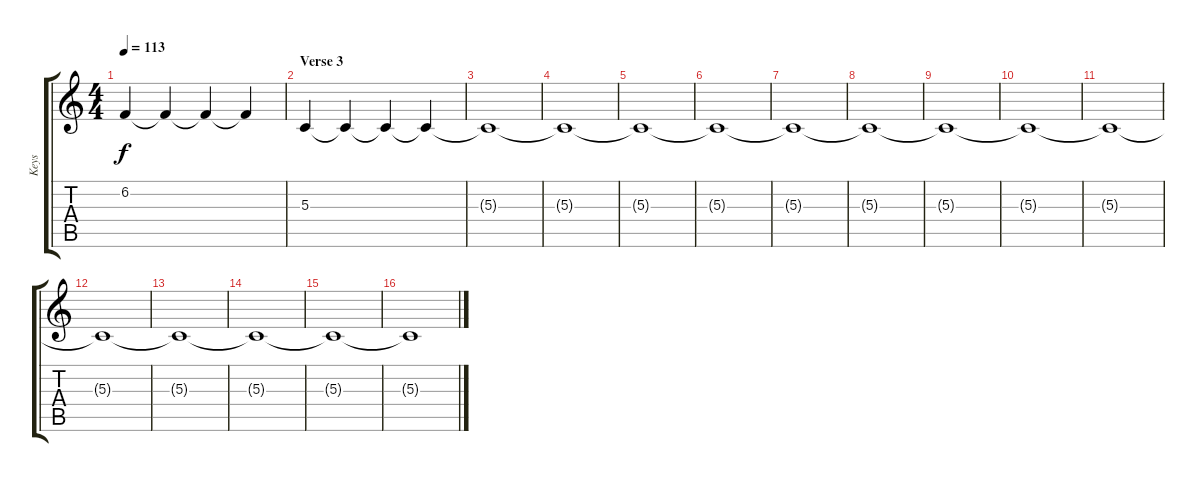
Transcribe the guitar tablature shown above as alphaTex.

\track ("Keys" "Keys") {instrument drawbarorgan}
\staff {score tabs}
\tuning (E4 B3 G3 D3 A2 E2) {hide}
\ts (4 4)
\tempo 113
\clef g2
\ks c
6.2.4{dy f} 6.2{t}.4 6.2{t}.4 6.2{t}.4 |
\section ("" "Verse 3")
5.3.4{volume 11} 5.3{t}.4 5.3{t}.4 5.3{t}.4 |
5.3{t}.1 |
5.3{t}.1 |
5.3{t}.1 |
5.3{t}.1 |
5.3{t}.1 |
5.3{t}.1 |
5.3{t}.1 |
5.3{t}.1 |
5.3{t}.1 |
5.3{t}.1 |
5.3{t}.1 |
5.3{t}.1 |
5.3{t}.1 |
5.3{t}.1
